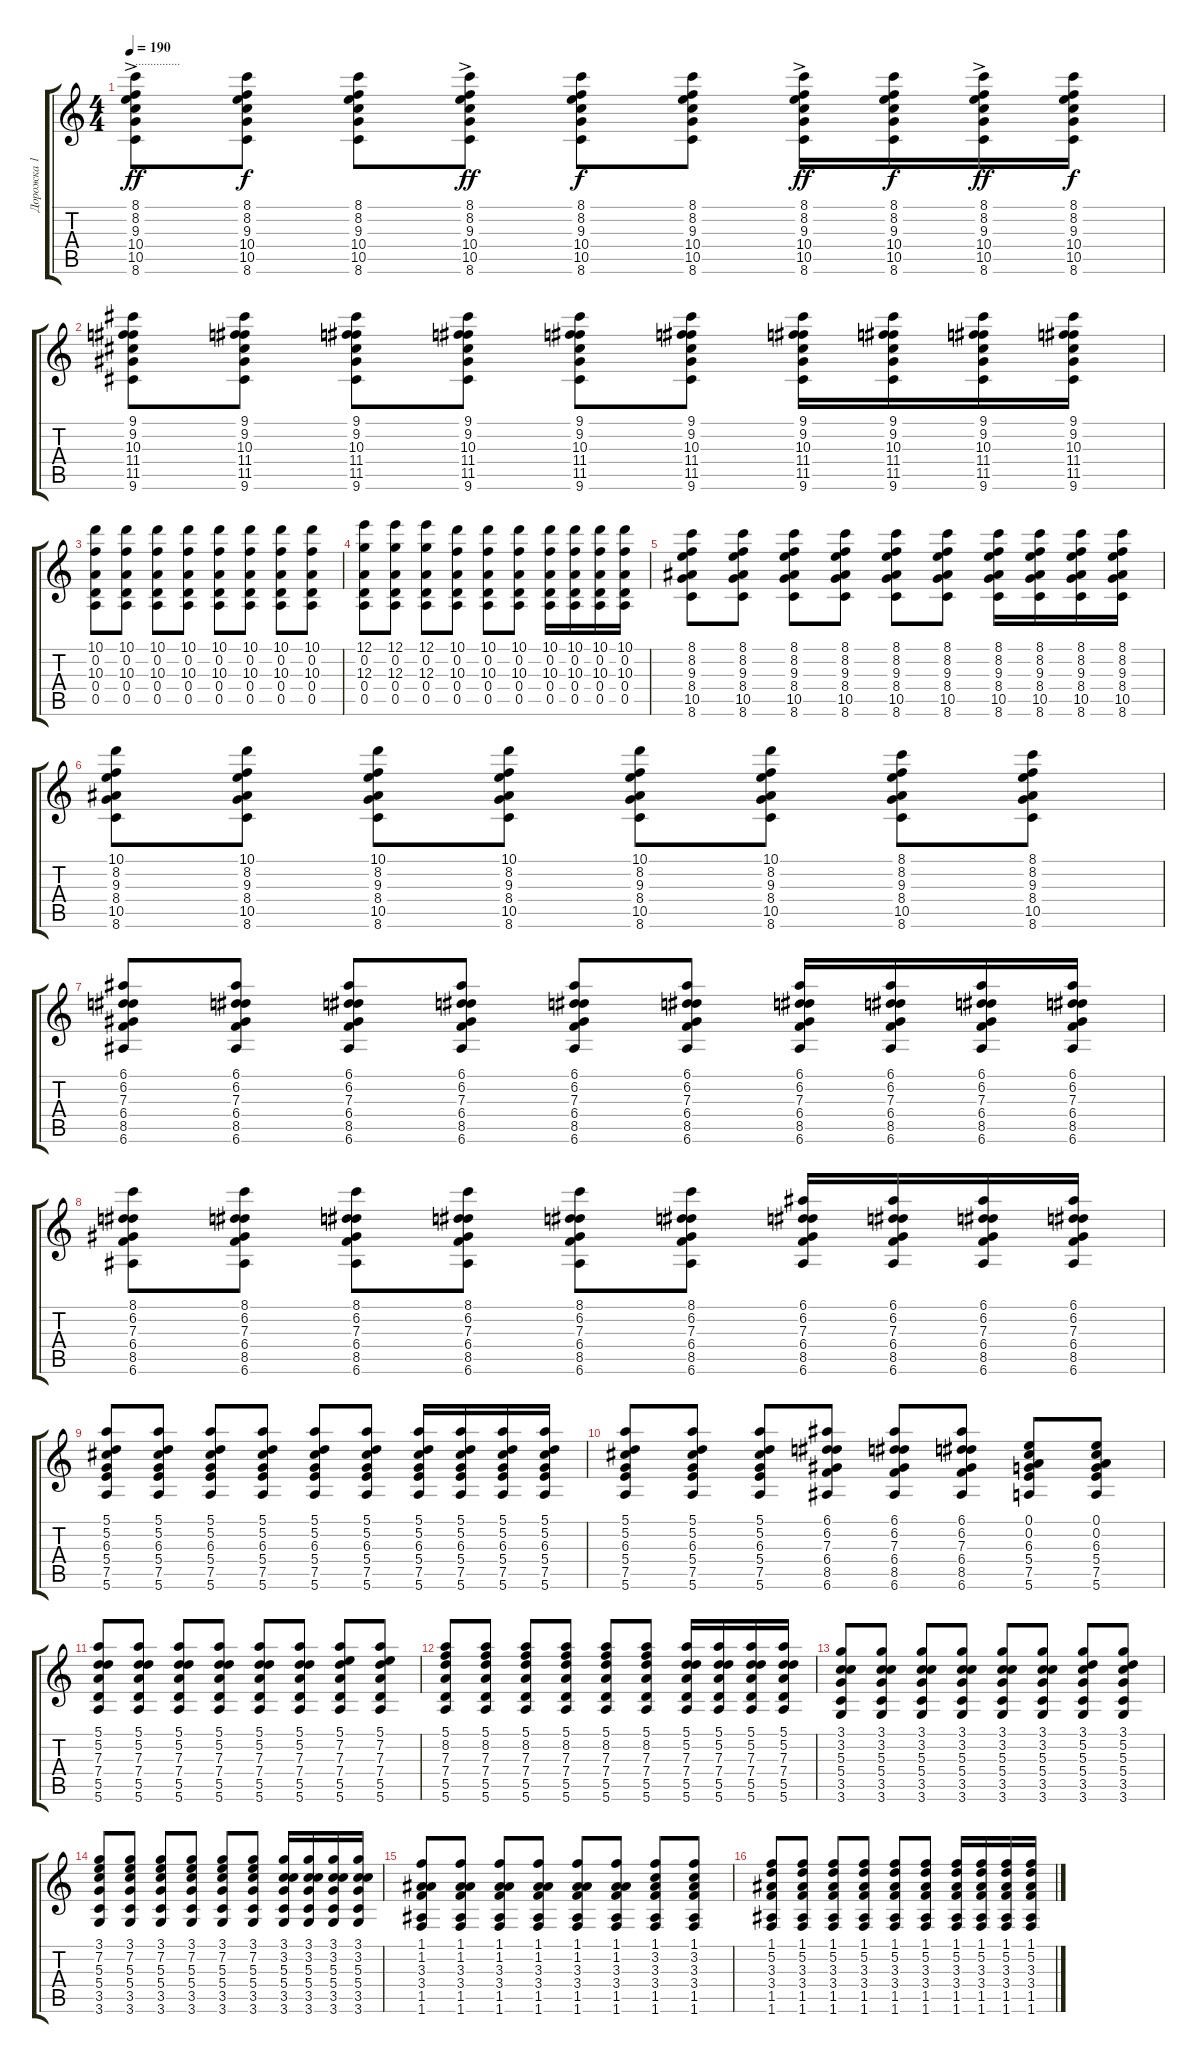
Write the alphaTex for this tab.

\track ("Дорожка 1" "Дорожка 1") {instrument acousticguitarsteel}
\staff {score tabs}
\tuning (E4 A3 G3 D3 A2 E2) {hide}
\ts (4 4)
\tempo 190
\clef g2
\ks c
(8.1 8.2 9.3 10.4 10.5 8.6{ac}).8{txt "..............." dy ff} (8.1 8.2 9.3 10.4 10.5 8.6).8{dy f} (8.1 8.2 9.3 10.4 10.5 8.6).8 (8.1 8.2 9.3 10.4 10.5 8.6{ac}).8{dy ff} (8.1 8.2 9.3 10.4 10.5 8.6).8{dy f} (8.1 8.2 9.3 10.4 10.5 8.6).8 (8.1 8.2 9.3 10.4 10.5 8.6{ac}).16{dy ff} (8.1 8.2 9.3 10.4 10.5 8.6).16{dy f} (8.1 8.2 9.3 10.4 10.5 8.6{ac}).16{dy ff} (8.1 8.2 9.3 10.4 10.5 8.6).16{dy f} |
(9.1 9.2 10.3 11.4 11.5 9.6).8 (9.1 9.2 10.3 11.4 11.5 9.6).8 (9.1 9.2 10.3 11.4 11.5 9.6).8 (9.1 9.2 10.3 11.4 11.5 9.6).8 (9.1 9.2 10.3 11.4 11.5 9.6).8 (9.1 9.2 10.3 11.4 11.5 9.6).8 (9.1 9.2 10.3 11.4 11.5 9.6).16 (9.1 9.2 10.3 11.4 11.5 9.6).16 (9.1 9.2 10.3 11.4 11.5 9.6).16 (9.1 9.2 10.3 11.4 11.5 9.6).16 |
(10.1 0.2 10.3 0.4 0.5).8 (10.1 0.2 10.3 0.4 0.5).8 (10.1 0.2 10.3 0.4 0.5).8 (10.1 0.2 10.3 0.4 0.5).8 (10.1 0.2 10.3 0.4 0.5).8 (10.1 0.2 10.3 0.4 0.5).8 (10.1 0.2 10.3 0.4 0.5).8 (10.1 0.2 10.3 0.4 0.5).8 |
(12.1 0.2 12.3 0.4 0.5).8 (12.1 0.2 12.3 0.4 0.5).8 (12.1 0.2 12.3 0.4 0.5).8 (10.1 0.2 10.3 0.4 0.5).8 (10.1 0.2 10.3 0.4 0.5).8 (10.1 0.2 10.3 0.4 0.5).8 (10.1 0.2 10.3 0.4 0.5).16 (10.1 0.2 10.3 0.4 0.5).16 (10.1 0.2 10.3 0.4 0.5).16 (10.1 0.2 10.3 0.4 0.5).16 |
(8.1 8.2 9.3 8.4 10.5 8.6).8 (8.1 8.2 9.3 8.4 10.5 8.6).8 (8.1 8.2 9.3 8.4 10.5 8.6).8 (8.1 8.2 9.3 8.4 10.5 8.6).8 (8.1 8.2 9.3 8.4 10.5 8.6).8 (8.1 8.2 9.3 8.4 10.5 8.6).8 (8.1 8.2 9.3 8.4 10.5 8.6).16 (8.1 8.2 9.3 8.4 10.5 8.6).16 (8.1 8.2 9.3 8.4 10.5 8.6).16 (8.1 8.2 9.3 8.4 10.5 8.6).16 |
(10.1 8.2 9.3 8.4 10.5 8.6).8 (10.1 8.2 9.3 8.4 10.5 8.6).8 (10.1 8.2 9.3 8.4 10.5 8.6).8 (10.1 8.2 9.3 8.4 10.5 8.6).8 (10.1 8.2 9.3 8.4 10.5 8.6).8 (10.1 8.2 9.3 8.4 10.5 8.6).8 (8.1 8.2 9.3 8.4 10.5 8.6).8 (8.1 8.2 9.3 8.4 10.5 8.6).8 |
(6.1 6.2 7.3 6.4 8.5 6.6).8 (6.1 6.2 7.3 6.4 8.5 6.6).8 (6.1 6.2 7.3 6.4 8.5 6.6).8 (6.1 6.2 7.3 6.4 8.5 6.6).8 (6.1 6.2 7.3 6.4 8.5 6.6).8 (6.1 6.2 7.3 6.4 8.5 6.6).8 (6.1 6.2 7.3 6.4 8.5 6.6).16 (6.1 6.2 7.3 6.4 8.5 6.6).16 (6.1 6.2 7.3 6.4 8.5 6.6).16 (6.1 6.2 7.3 6.4 8.5 6.6).16 |
(8.1 6.2 7.3 6.4 8.5 6.6).8 (8.1 6.2 7.3 6.4 8.5 6.6).8 (8.1 6.2 7.3 6.4 8.5 6.6).8 (8.1 6.2 7.3 6.4 8.5 6.6).8 (8.1 6.2 7.3 6.4 8.5 6.6).8 (8.1 6.2 7.3 6.4 8.5 6.6).8 (6.1 6.2 7.3 6.4 8.5 6.6).16 (6.1 6.2 7.3 6.4 8.5 6.6).16 (6.1 6.2 7.3 6.4 8.5 6.6).16 (6.1 6.2 7.3 6.4 8.5 6.6).16 |
(5.1 5.2 6.3 5.4 7.5 5.6).8 (5.1 5.2 6.3 5.4 7.5 5.6).8 (5.1 5.2 6.3 5.4 7.5 5.6).8 (5.1 5.2 6.3 5.4 7.5 5.6).8 (5.1 5.2 6.3 5.4 7.5 5.6).8 (5.1 5.2 6.3 5.4 7.5 5.6).8 (5.1 5.2 6.3 5.4 7.5 5.6).16 (5.1 5.2 6.3 5.4 7.5 5.6).16 (5.1 5.2 6.3 5.4 7.5 5.6).16 (5.1 5.2 6.3 5.4 7.5 5.6).16 |
(5.1 5.2 6.3 5.4 7.5 5.6).8 (5.1 5.2 6.3 5.4 7.5 5.6).8 (5.1 5.2 6.3 5.4 7.5 5.6).8 (6.1 6.2 7.3 6.4 8.5 6.6).8 (6.1 6.2 7.3 6.4 8.5 6.6).8 (6.1 6.2 7.3 6.4 8.5 6.6).8 (0.1 0.2 6.3 5.4 7.5 5.6).8 (0.1 0.2 6.3 5.4 7.5 5.6).8 |
(5.1 5.2 7.3 7.4 5.5 5.6).8 (5.1 5.2 7.3 7.4 5.5 5.6).8 (5.1 5.2 7.3 7.4 5.5 5.6).8 (5.1 5.2 7.3 7.4 5.5 5.6).8 (5.1 5.2 7.3 7.4 5.5 5.6).8 (5.1 5.2 7.3 7.4 5.5 5.6).8 (5.1 7.2 7.3 7.4 5.5 5.6).8 (5.1 7.2 7.3 7.4 5.5 5.6).8 |
(5.1 8.2 7.3 7.4 5.5 5.6).8 (5.1 8.2 7.3 7.4 5.5 5.6).8 (5.1 8.2 7.3 7.4 5.5 5.6).8 (5.1 8.2 7.3 7.4 5.5 5.6).8 (5.1 8.2 7.3 7.4 5.5 5.6).8 (5.1 8.2 7.3 7.4 5.5 5.6).8 (5.1 5.2 7.3 7.4 5.5 5.6).16 (5.1 5.2 7.3 7.4 5.5 5.6).16 (5.1 5.2 7.3 7.4 5.5 5.6).16 (5.1 5.2 7.3 7.4 5.5 5.6).16 |
(3.1 3.2 5.3 5.4 3.5 3.6).8 (3.1 3.2 5.3 5.4 3.5 3.6).8 (3.1 3.2 5.3 5.4 3.5 3.6).8 (3.1 3.2 5.3 5.4 3.5 3.6).8 (3.1 3.2 5.3 5.4 3.5 3.6).8 (3.1 3.2 5.3 5.4 3.5 3.6).8 (3.1 5.2 5.3 5.4 3.5 3.6).8 (3.1 5.2 5.3 5.4 3.5 3.6).8 |
(3.1 7.2 5.3 5.4 3.5 3.6).8 (3.1 7.2 5.3 5.4 3.5 3.6).8 (3.1 7.2 5.3 5.4 3.5 3.6).8 (3.1 7.2 5.3 5.4 3.5 3.6).8 (3.1 7.2 5.3 5.4 3.5 3.6).8 (3.1 7.2 5.3 5.4 3.5 3.6).8 (3.1 3.2 5.3 5.4 3.5 3.6).16 (3.1 3.2 5.3 5.4 3.5 3.6).16 (3.1 3.2 5.3 5.4 3.5 3.6).16 (3.1 3.2 5.3 5.4 3.5 3.6).16 |
(1.1 1.2 3.3 3.4 1.5 1.6).8 (1.1 1.2 3.3 3.4 1.5 1.6).8 (1.1 1.2 3.3 3.4 1.5 1.6).8 (1.1 1.2 3.3 3.4 1.5 1.6).8 (1.1 1.2 3.3 3.4 1.5 1.6).8 (1.1 1.2 3.3 3.4 1.5 1.6).8 (1.1 3.2 3.3 3.4 1.5 1.6).8 (1.1 3.2 3.3 3.4 1.5 1.6).8 |
(1.1 5.2 3.3 3.4 1.5 1.6).8 (1.1 5.2 3.3 3.4 1.5 1.6).8 (1.1 5.2 3.3 3.4 1.5 1.6).8 (1.1 5.2 3.3 3.4 1.5 1.6).8 (1.1 5.2 3.3 3.4 1.5 1.6).8 (1.1 5.2 3.3 3.4 1.5 1.6).8 (1.1 5.2 3.3 3.4 1.5 1.6).16 (1.1 5.2 3.3 3.4 1.5 1.6).16 (1.1 5.2 3.3 3.4 1.5 1.6).16 (1.1 5.2 3.3 3.4 1.5 1.6).16
